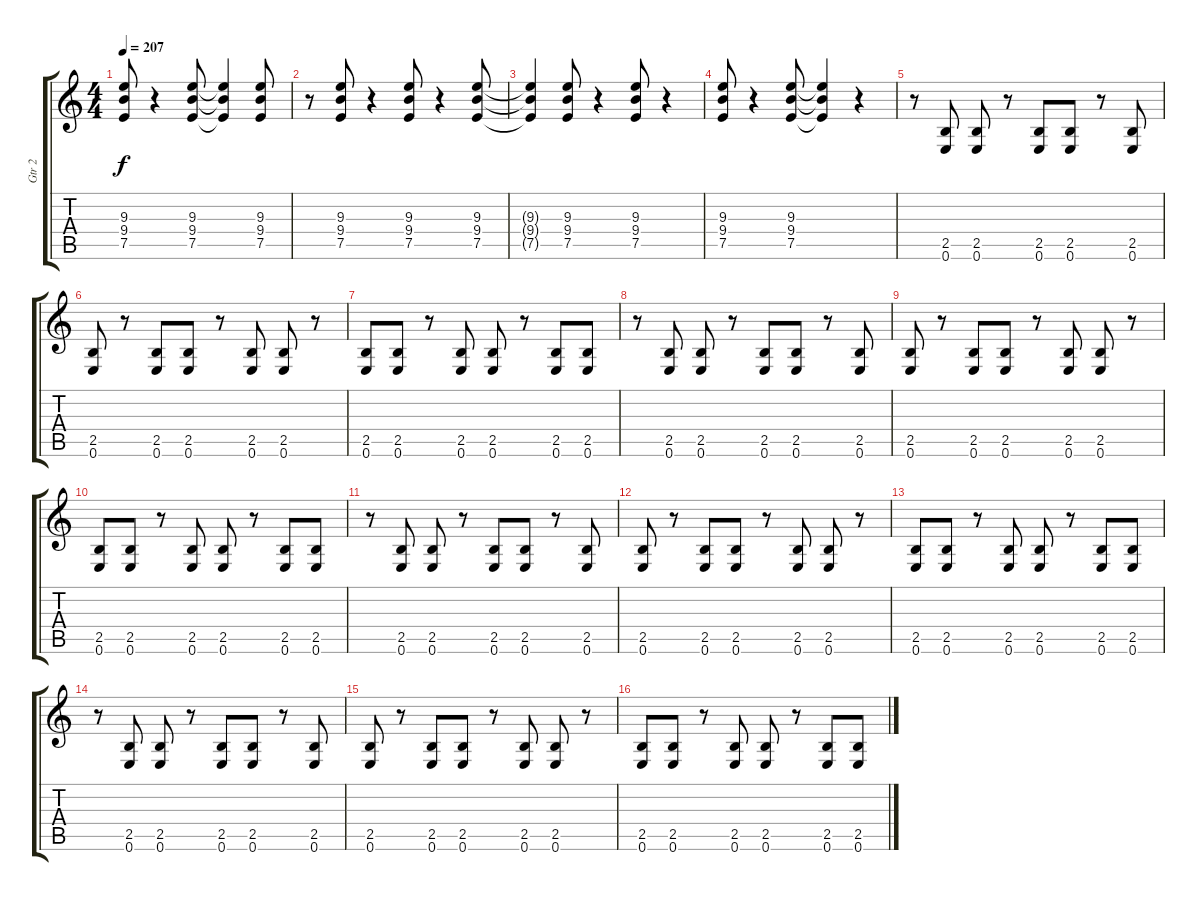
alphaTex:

\track ("Gtr 2" "Gtr 2") {instrument overdrivenguitar}
\staff {score tabs}
\tuning (E4 B3 G3 D3 A2 E2) {hide}
\ts (4 4)
\tempo 207
\clef g2
\ks c
(9.3 9.4 7.5).8{dy f} r.4 (9.3 9.4 7.5).8 (9.3{t} 9.4{t} 7.5{t}).4 (9.3 9.4 7.5).8 |
r.8 (9.3 9.4 7.5).8 r.4 (9.3 9.4 7.5).8 r.4 (9.3 9.4 7.5).8 |
(9.3{t} 9.4{t} 7.5{t}).4 (9.3 9.4 7.5).8 r.4 (9.3 9.4 7.5).8 r.4 |
(9.3 9.4 7.5).8 r.4 (9.3 9.4 7.5).8 (9.3{t} 9.4{t} 7.5{t}).4 r.4 |
r.8 (2.5 0.6).8 (2.5 0.6).8 r.8 (2.5 0.6).8 (2.5 0.6).8 r.8 (2.5 0.6).8 |
(2.5 0.6).8 r.8 (2.5 0.6).8 (2.5 0.6).8 r.8 (2.5 0.6).8 (2.5 0.6).8 r.8 |
(2.5 0.6).8 (2.5 0.6).8 r.8 (2.5 0.6).8 (2.5 0.6).8 r.8 (2.5 0.6).8 (2.5 0.6).8 |
r.8 (2.5 0.6).8 (2.5 0.6).8 r.8 (2.5 0.6).8 (2.5 0.6).8 r.8 (2.5 0.6).8 |
(2.5 0.6).8 r.8 (2.5 0.6).8 (2.5 0.6).8 r.8 (2.5 0.6).8 (2.5 0.6).8 r.8 |
(2.5 0.6).8 (2.5 0.6).8 r.8 (2.5 0.6).8 (2.5 0.6).8 r.8 (2.5 0.6).8 (2.5 0.6).8 |
r.8 (2.5 0.6).8 (2.5 0.6).8 r.8 (2.5 0.6).8 (2.5 0.6).8 r.8 (2.5 0.6).8 |
(2.5 0.6).8 r.8 (2.5 0.6).8 (2.5 0.6).8 r.8 (2.5 0.6).8 (2.5 0.6).8 r.8 |
(2.5 0.6).8 (2.5 0.6).8 r.8 (2.5 0.6).8 (2.5 0.6).8 r.8 (2.5 0.6).8 (2.5 0.6).8 |
r.8 (2.5 0.6).8 (2.5 0.6).8 r.8 (2.5 0.6).8 (2.5 0.6).8 r.8 (2.5 0.6).8 |
(2.5 0.6).8 r.8 (2.5 0.6).8 (2.5 0.6).8 r.8 (2.5 0.6).8 (2.5 0.6).8 r.8 |
(2.5 0.6).8 (2.5 0.6).8 r.8 (2.5 0.6).8 (2.5 0.6).8 r.8 (2.5 0.6).8 (2.5 0.6).8
